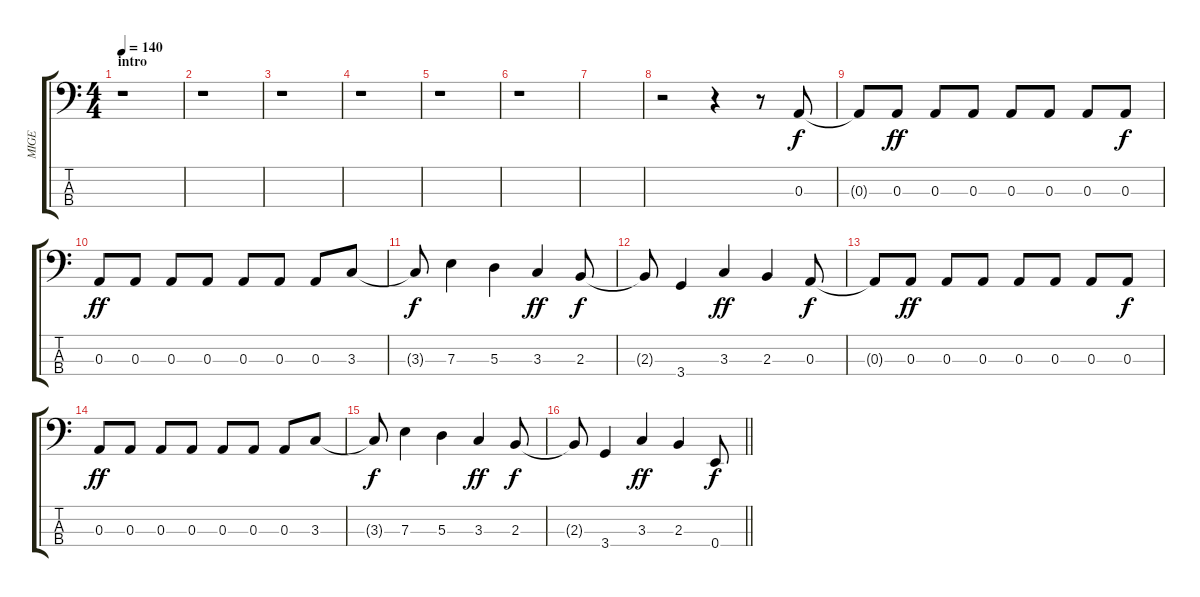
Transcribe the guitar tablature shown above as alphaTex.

\track ("MIGE" "MIGE") {instrument electricbassfinger}
\staff {score tabs}
\tuning (G2 D2 A1 E1) {hide}
\ts (4 4)
\section ("" "intro")
\tempo 140
\clef f4
\ks c
r.1{dy f instrument electricbassfinger} |
r.1 |
r.1 |
r.1 |
r.1 |
r.1 |
|
r.2 r.4 r.8 0.3.8 |
0.3{t}.8 0.3.8{dy ff} 0.3.8 0.3.8 0.3.8 0.3.8 0.3.8 0.3.8{dy f} |
0.3.8{dy ff} 0.3.8 0.3.8 0.3.8 0.3.8 0.3.8 0.3.8 3.3.8 |
3.3{t}.8{dy f} 7.3.4 5.3.4 3.3.4{dy ff} 2.3.8{dy f} |
2.3{t}.8 3.4.4 3.3.4{dy ff} 2.3.4 0.3.8{dy f} |
0.3{t}.8 0.3.8{dy ff} 0.3.8 0.3.8 0.3.8 0.3.8 0.3.8 0.3.8{dy f} |
0.3.8{dy ff} 0.3.8 0.3.8 0.3.8 0.3.8 0.3.8 0.3.8 3.3.8 |
3.3{t}.8{dy f} 7.3.4 5.3.4 3.3.4{dy ff} 2.3.8{dy f} |
\barLineRight lightlight
2.3{t}.8 3.4.4 3.3.4{dy ff} 2.3.4 0.4.8{dy f}
